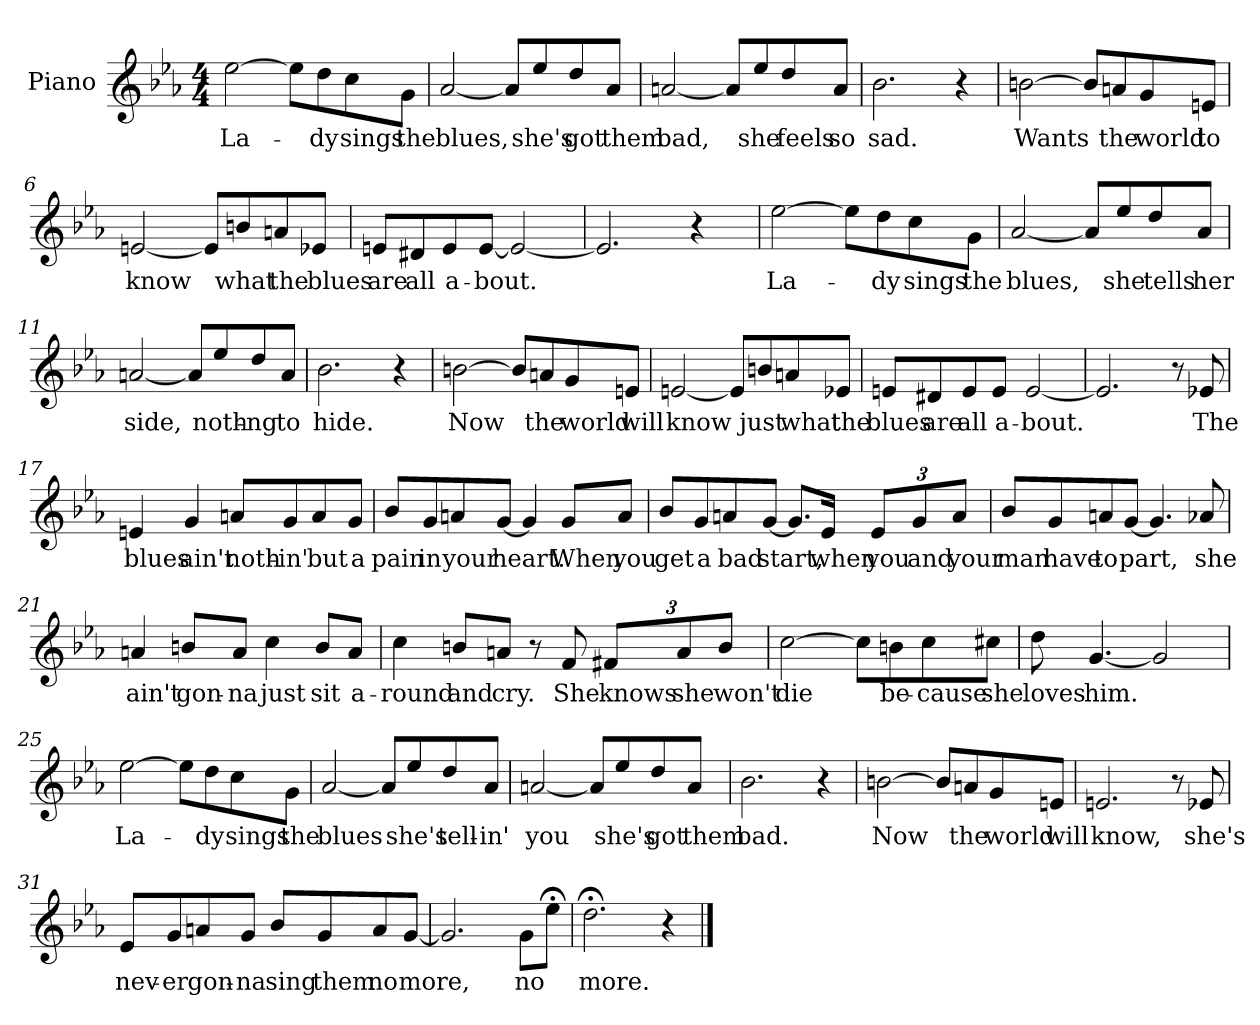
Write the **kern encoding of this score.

**kern	**text
*part1	*part1
*staff1	*staff1
*I"Piano	*
*I'Pno.	*
*clefG2	*
*k[b-e-a-]	*
*E-:	*
*M4/4	*
=1	=1
[2ee-\	La-
8ee-\L]	.
8dd\	-dy
8cc\	sings
8g\J	the
=2	=2
[2a-/	blues,
8a-/L]	.
8ee-/	she's
8dd/	got
8a-/J	them
=3	=3
[2an/	bad,
8a/L]	.
8ee-/	she
8dd/	feels
8a/J	so
=4	=4
2.b-\	sad.
4r	.
!!LO:LB:g=z
=5	=5
[2bn\	Wants
8b/L]	.
8an/	the
8g/	world
8en/J	to
=6	=6
[2en/	-know
8e/L]	.
8bn/	what
8an/	the
8e-X/J	blues
=7	=7
8en/L	are
8d#X/	all
8e/	-a-
[8e/J	-bout.
2e/_	.
=8	=8
2.e/]	.
4r	.
!!LO:LB:g=z
=9	=9
[2ee-\	La-
8ee-\L]	.
8dd\	-dy
8cc\	sings
8g\J	the
=10	=10
[2a-/	blues,
8a-/L]	.
8ee-/	she
8dd/	tells
8a-/J	her
=11	=11
[2an/	side,
8a/L]	.
8ee-/	noth-
8dd/	-ng
8a/J	to
=12	=12
2.b-\	hide.
4r	.
!!LO:LB:g=z
=13	=13
[2bn\	Now
8b/L]	.
8an/	the
8g/	world
8en/J	will
=14	=14
[2en/	know
8e/L]	.
8bn/	just
8an/	what
8e-X/J	the
=15	=15
8en/L	blues
8d#X/	are
8e/	all
8e/J	a-
[2e/	-bout.
=16	=16
2.e/]	.
8r	.
8e-X/	The
!!LO:LB:g=z
=17	=17
4en/	blues
4g/	ain't
8an/L	noth-
8g/	-in'
8a/	but
8g/J	a
=18	=18
8b-/L	pain
8g/	in
8an/	your
[8g/J	heart.
4g/]	.
8g/L	When
8a/J	you
=19	=19
8b-/L	get
8g/	a
8an/	bad
[8g/J	start,
8.g/L]	.
16e-/Jk	when
*Xbrackettup	*
12e-/L	you
12g/	and
12a/J	your
!!LO:LB:g=z
=20	=20
8b-/L	man
8g/	have
8an/	to
[8g/J	part,
4.g/]	.
8a-X/	she
=21	=21
4an/	ain't
8bn/L	gon-
8a/J	-na
4cc\	just
8b/L	sit
8a/J	a-
=22	=22
4cc\	-round
8bn/L	and
8an/J	cry.
8r	.
8f/	She
12f#X/L	knows
12a/	she
12b/J	won't
!!LO:LB:g=z
=23	=23
[2cc\	die
8cc\L]	.
8bn\	be-
8cc\	-cause
8cc#X\J	she
=24	=24
8dd\	loves
[4.g/	him.
2g/]	.
=25	=25
[2ee-\	La-
8ee-\L]	.
8dd\	-dy
8cc\	sings
8g\J	the
=26	=26
[2a-/	blues
8a-/L]	.
8ee-/	she's
8dd/	tell-
8a-/J	-in'
!!LO:LB:g=z
=27	=27
[2an/	you
8a/L]	.
8ee-/	she's
8dd/	got
8a/J	them
=28	=28
2.b-\	bad.
4r	.
=29	=29
[2bn\	Now
8b/L]	.
8an/	the
8g/	world
8en/J	will
=30	=30
2.en/	know,
8r	.
8e-X/	she's
!!LO:LB:g=z
=31	=31
8e-/L	nev-
8g/	-er
8an/	gon-
8g/J	-na
8b-/L	sing
8g/	them
8a/	no
[8g/J	more,
=32	=32
2.g/]	.
8g\L	no
8ee-;<\J	.
=33	=33
2.dd;<\	more.
4r	.
==	==
*-	*-
